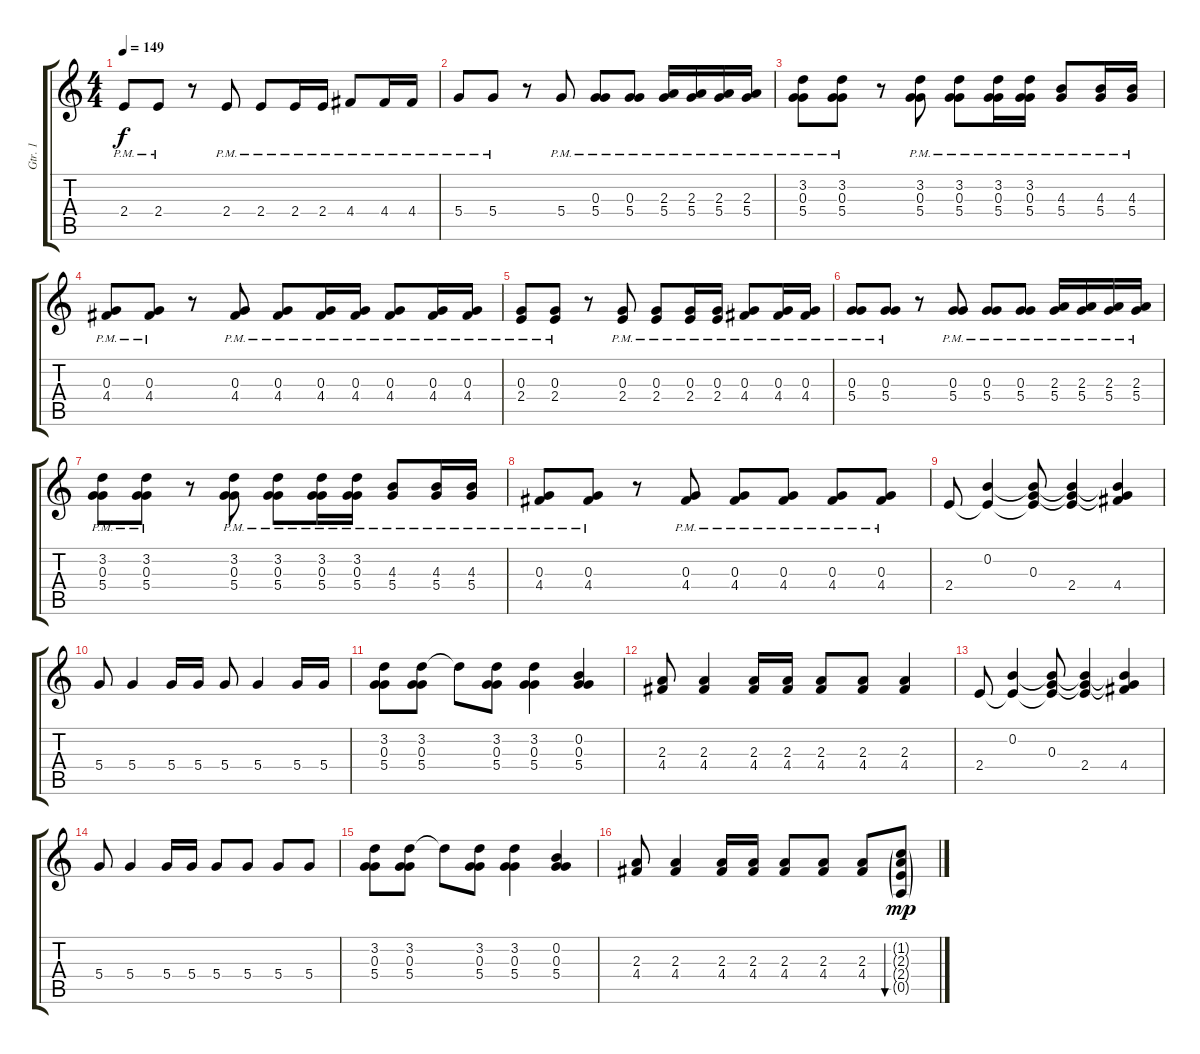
\track ("Gtr. 1" "Gtr. 1") {instrument electricguitarjazz}
\staff {score tabs}
\tuning (E4 B3 G3 D3 A2 E2) {hide}
\ts (4 4)
\tempo 149
\clef g2
\ks c
2.4{pm}.8{dy f} 2.4{pm}.8 r.8 2.4{pm}.8 2.4{pm}.8 2.4{pm}.16 2.4{pm}.16 4.4{pm}.8 4.4{pm}.16 4.4{pm}.16 |
5.4{pm}.8 5.4{pm}.8 r.8 5.4{pm}.8 (0.3{pm} 5.4{pm}).8 (0.3{pm} 5.4{pm}).8 (2.3{pm} 5.4{pm}).16 (2.3{pm} 5.4{pm}).16 (2.3{pm} 5.4{pm}).16 (2.3{pm} 5.4{pm}).16 |
(3.2{pm} 0.3{pm} 5.4{pm}).8 (3.2{pm} 0.3{pm} 5.4{pm}).8 r.8 (3.2{pm} 0.3{pm} 5.4{pm}).8 (3.2{pm} 0.3{pm} 5.4{pm}).8 (3.2{pm} 0.3{pm} 5.4{pm}).16 (3.2{pm} 0.3{pm} 5.4{pm}).16 (4.3{pm} 5.4{pm}).8 (4.3{pm} 5.4{pm}).16 (4.3{pm} 5.4{pm}).16 |
(0.3{pm} 4.4{pm}).8 (0.3{pm} 4.4{pm}).8 r.8 (0.3{pm} 4.4{pm}).8 (0.3{pm} 4.4{pm}).8 (0.3{pm} 4.4{pm}).16 (0.3{pm} 4.4{pm}).16 (0.3{pm} 4.4{pm}).8 (0.3{pm} 4.4{pm}).16 (0.3{pm} 4.4{pm}).16 |
(0.3{pm} 2.4{pm}).8 (0.3{pm} 2.4{pm}).8 r.8 (0.3{pm} 2.4{pm}).8 (0.3{pm} 2.4{pm}).8 (0.3{pm} 2.4{pm}).16 (0.3{pm} 2.4{pm}).16 (0.3{pm} 4.4{pm}).8 (0.3{pm} 4.4{pm}).16 (0.3{pm} 4.4{pm}).16 |
(0.3{pm} 5.4{pm}).8 (0.3{pm} 5.4{pm}).8 r.8 (0.3{pm} 5.4{pm}).8 (0.3{pm} 5.4{pm}).8 (0.3{pm} 5.4{pm}).8 (2.3{pm} 5.4{pm}).16 (2.3{pm} 5.4{pm}).16 (2.3{pm} 5.4{pm}).16 (2.3{pm} 5.4{pm}).16 |
(3.2{pm} 0.3{pm} 5.4{pm}).8 (3.2{pm} 0.3{pm} 5.4{pm}).8 r.8 (3.2{pm} 0.3{pm} 5.4{pm}).8 (3.2{pm} 0.3{pm} 5.4{pm}).8 (3.2{pm} 0.3{pm} 5.4{pm}).16 (3.2{pm} 0.3{pm} 5.4{pm}).16 (4.3{pm} 5.4{pm}).8 (4.3{pm} 5.4{pm}).16 (4.3{pm} 5.4{pm}).16 |
(0.3{pm} 4.4{pm}).8 (0.3{pm} 4.4{pm}).8 r.8 (0.3{pm} 4.4{pm}).8 (0.3{pm} 4.4{pm}).8 (0.3{pm} 4.4{pm}).8 (0.3{pm} 4.4{pm}).8 (0.3{pm} 4.4{pm}).8 |
2.4.8 (0.2 2.4{t}).4 (0.2{t} 0.3 2.4{t}).8 (0.2{t} 0.3{t} 2.4).4 (0.2{t} 0.3{t} 4.4).4 |
5.4.8 5.4.4 5.4.16 5.4.16 5.4.8 5.4.4 5.4.16 5.4.16 |
(3.2 0.3 5.4).8 (3.2 0.3 5.4).8 3.2{t}.8 (3.2 0.3 5.4).8 (3.2 0.3 5.4).4 (0.2 0.3 5.4).4 |
(2.3 4.4).8 (2.3 4.4).4 (2.3 4.4).16 (2.3 4.4).16 (2.3 4.4).8 (2.3 4.4).8 (2.3 4.4).4 |
2.4.8 (0.2 2.4{t}).4 (0.2{t} 0.3 2.4{t}).8 (0.2{t} 0.3{t} 2.4).4 (0.2{t} 0.3{t} 4.4).4 |
5.4.8 5.4.4 5.4.16 5.4.16 5.4.8 5.4.8 5.4.8 5.4.8 |
(3.2 0.3 5.4).8 (3.2 0.3 5.4).8 3.2{t}.8 (3.2 0.3 5.4).8 (3.2 0.3 5.4).4 (0.2 0.3 5.4).4 |
(2.3 4.4).8 (2.3 4.4).4 (2.3 4.4).16 (2.3 4.4).16 (2.3 4.4).8 (2.3 4.4).8 (2.3 4.4).8 (1.2{g} 2.3{g} 2.4{g} 0.5{g}).8{bu 60 dy mp}
